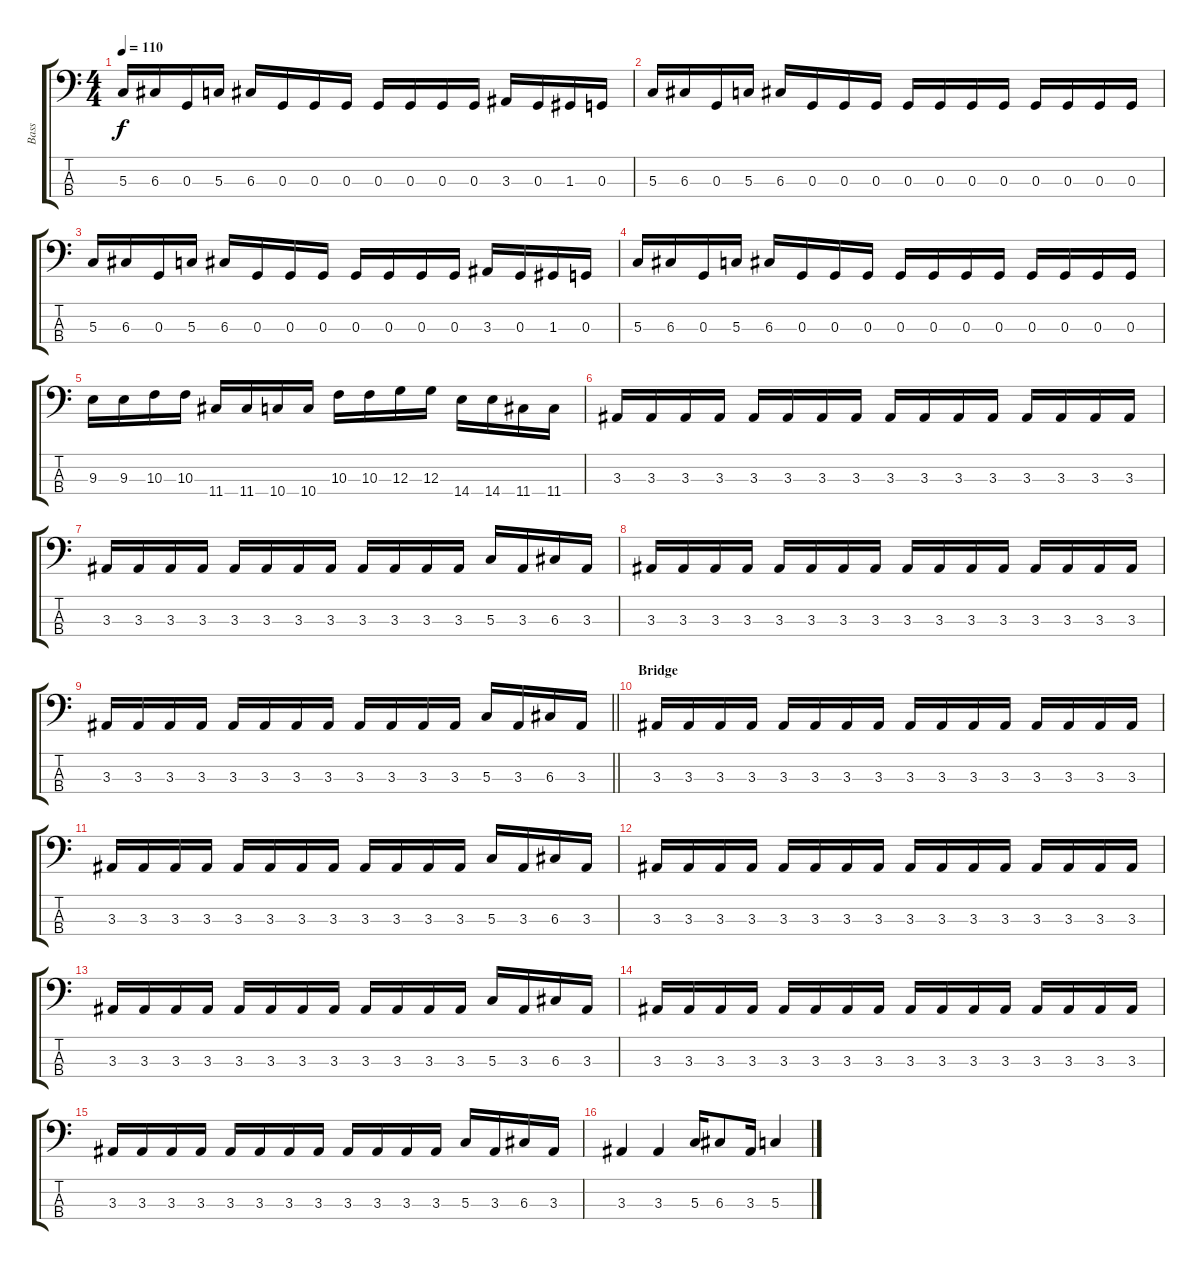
\track ("Bass" "Bass") {instrument electricbasspick}
\staff {score tabs}
\tuning (F2 C2 G1 D1) {hide}
\ts (4 4)
\tempo 110
\clef f4
\ks c
5.3.16{dy f} 6.3.16 0.3.16 5.3.16 6.3.16 0.3.16 0.3.16 0.3.16 0.3.16 0.3.16 0.3.16 0.3.16 3.3.16 0.3.16 1.3.16 0.3.16 |
5.3.16 6.3.16 0.3.16 5.3.16 6.3.16 0.3.16 0.3.16 0.3.16 0.3.16 0.3.16 0.3.16 0.3.16 0.3.16 0.3.16 0.3.16 0.3.16 |
5.3.16 6.3.16 0.3.16 5.3.16 6.3.16 0.3.16 0.3.16 0.3.16 0.3.16 0.3.16 0.3.16 0.3.16 3.3.16 0.3.16 1.3.16 0.3.16 |
5.3.16 6.3.16 0.3.16 5.3.16 6.3.16 0.3.16 0.3.16 0.3.16 0.3.16 0.3.16 0.3.16 0.3.16 0.3.16 0.3.16 0.3.16 0.3.16 |
9.3.16 9.3.16 10.3.16 10.3.16 11.4.16 11.4.16 10.4.16 10.4.16 10.3.16 10.3.16 12.3.16 12.3.16 14.4.16 14.4.16 11.4.16 11.4.16 |
3.3.16 3.3.16 3.3.16 3.3.16 3.3.16 3.3.16 3.3.16 3.3.16 3.3.16 3.3.16 3.3.16 3.3.16 3.3.16 3.3.16 3.3.16 3.3.16 |
3.3.16 3.3.16 3.3.16 3.3.16 3.3.16 3.3.16 3.3.16 3.3.16 3.3.16 3.3.16 3.3.16 3.3.16 5.3.16 3.3.16 6.3.16 3.3.16 |
3.3.16 3.3.16 3.3.16 3.3.16 3.3.16 3.3.16 3.3.16 3.3.16 3.3.16 3.3.16 3.3.16 3.3.16 3.3.16 3.3.16 3.3.16 3.3.16 |
\barLineRight lightlight
3.3.16 3.3.16 3.3.16 3.3.16 3.3.16 3.3.16 3.3.16 3.3.16 3.3.16 3.3.16 3.3.16 3.3.16 5.3.16 3.3.16 6.3.16 3.3.16 |
\section ("" "Bridge")
3.3.16 3.3.16 3.3.16 3.3.16 3.3.16 3.3.16 3.3.16 3.3.16 3.3.16 3.3.16 3.3.16 3.3.16 3.3.16 3.3.16 3.3.16 3.3.16 |
3.3.16 3.3.16 3.3.16 3.3.16 3.3.16 3.3.16 3.3.16 3.3.16 3.3.16 3.3.16 3.3.16 3.3.16 5.3.16 3.3.16 6.3.16 3.3.16 |
3.3.16 3.3.16 3.3.16 3.3.16 3.3.16 3.3.16 3.3.16 3.3.16 3.3.16 3.3.16 3.3.16 3.3.16 3.3.16 3.3.16 3.3.16 3.3.16 |
3.3.16 3.3.16 3.3.16 3.3.16 3.3.16 3.3.16 3.3.16 3.3.16 3.3.16 3.3.16 3.3.16 3.3.16 5.3.16 3.3.16 6.3.16 3.3.16 |
3.3.16 3.3.16 3.3.16 3.3.16 3.3.16 3.3.16 3.3.16 3.3.16 3.3.16 3.3.16 3.3.16 3.3.16 3.3.16 3.3.16 3.3.16 3.3.16 |
3.3.16 3.3.16 3.3.16 3.3.16 3.3.16 3.3.16 3.3.16 3.3.16 3.3.16 3.3.16 3.3.16 3.3.16 5.3.16 3.3.16 6.3.16 3.3.16 |
3.3.4 3.3.4 5.3.16 6.3.8 3.3.16 5.3.4
